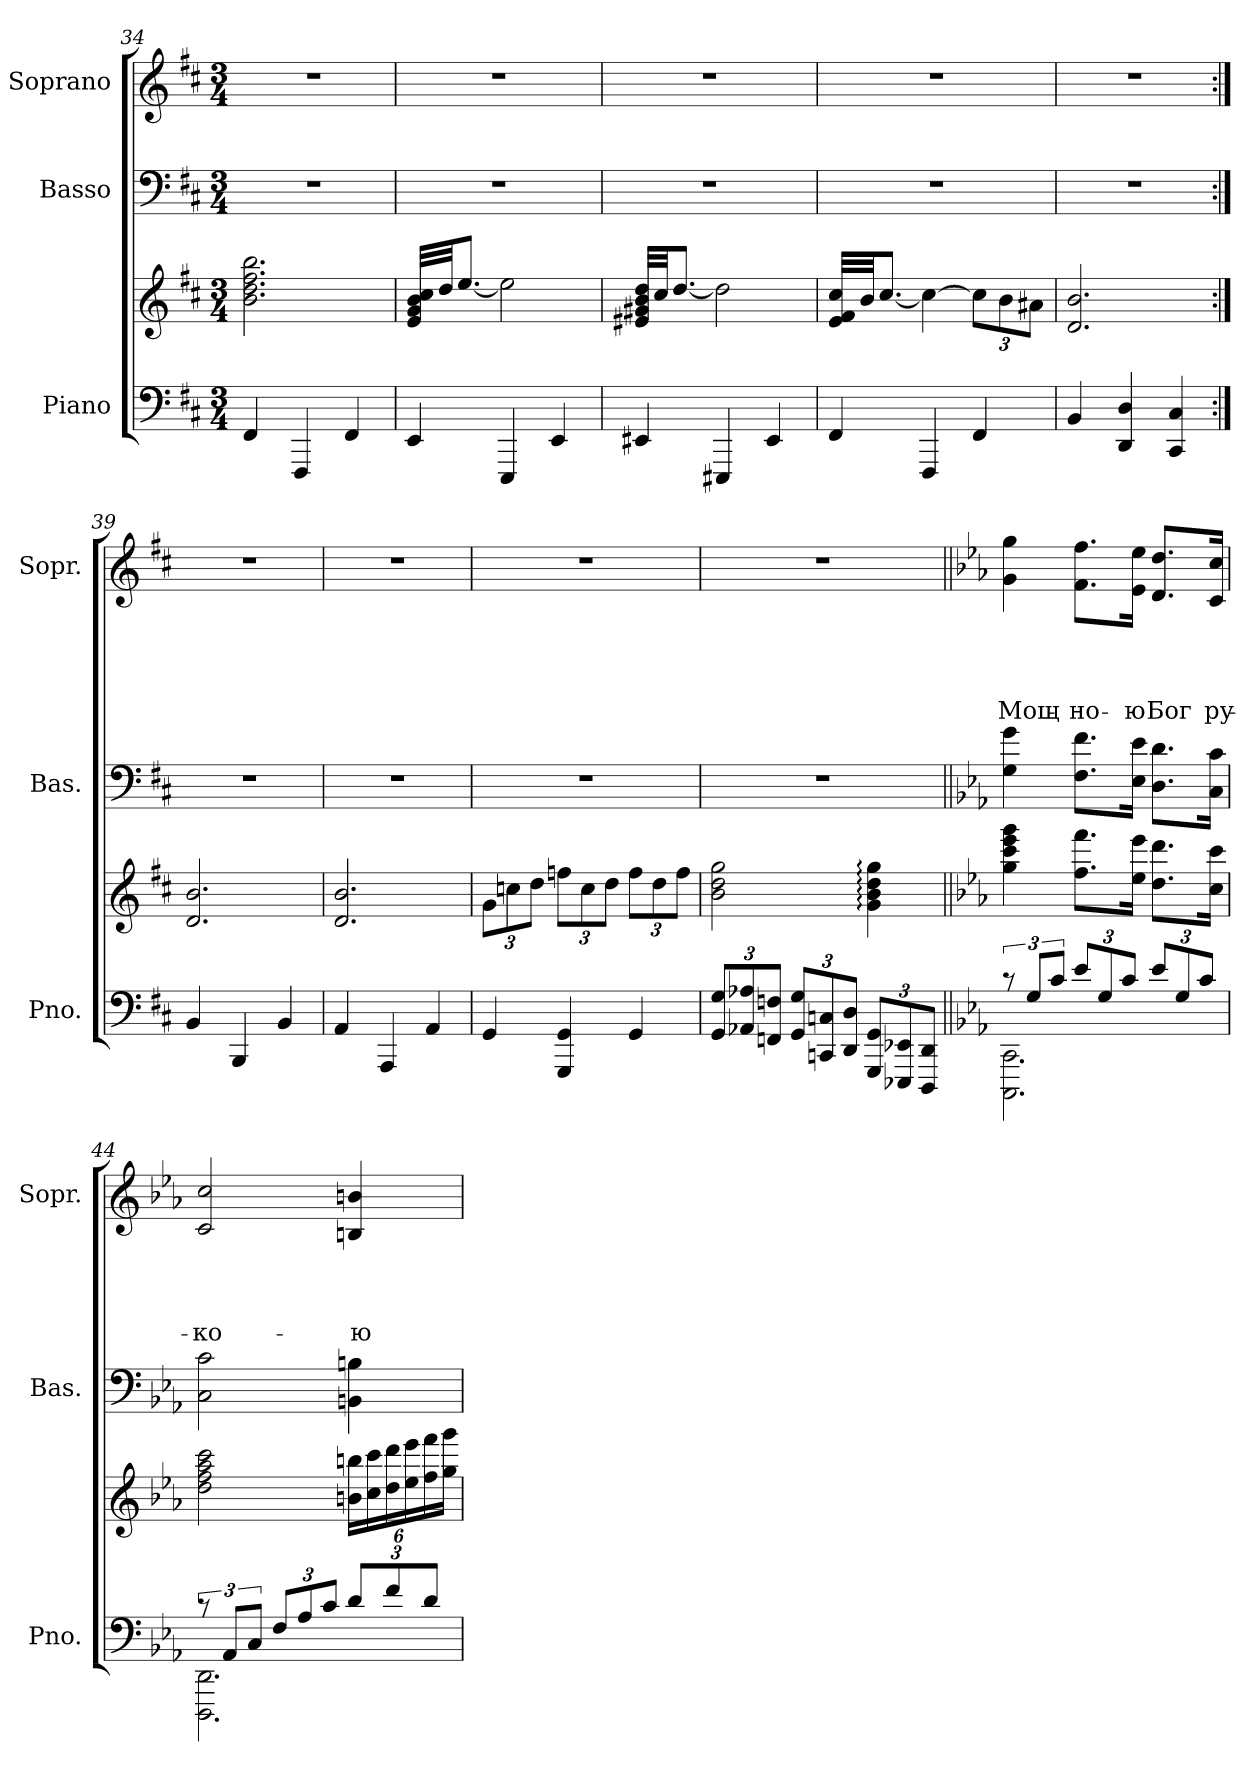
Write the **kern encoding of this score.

**kern	**kern	**kern	**kern	**text	**text	**text	**text
*part3	*part3	*part2	*part1	*part1	*part1	*part1	*part1
*staff4	*staff3	*staff2	*staff1	*staff1	*staff1	*staff1	*staff1
*I"Piano	*	*I"Basso	*I"Soprano	*	*	*	*
*I'Pno.	*	*I'Bas.	*I'Sopr.	*	*	*	*
*clefF4	*clefG2	*clefF4	*clefG2	*	*	*	*
*k[f#c#]	*k[f#c#]	*k[f#c#]	*k[f#c#]	*	*	*	*
*b:	*b:	*b:	*b:	*	*	*	*
*M3/4	*M3/4	*M3/4	*M3/4	*	*	*	*
=34	=34	=34	=34	=34	=34	=34	=34
4FF#/	2.b\ 2.dd\ 2.ff#\ 2.bb\	2.r	2.r	.	.	.	.
4FFF#/	.	.	.	.	.	.	.
4FF#/	.	.	.	.	.	.	.
=35	=35	=35	=35	=35	=35	=35	=35
4EE/	32e/ 32g/ 32b/ 32cc#/LLL	2.r	2.r	.	.	.	.
.	32dd/JJ	.	.	.	.	.	.
.	[8.ee/J	.	.	.	.	.	.
4EEE/	2ee\]	.	.	.	.	.	.
4EE/	.	.	.	.	.	.	.
=36	=36	=36	=36	=36	=36	=36	=36
4EE#X/	32e#X/ 32g#X/ 32b/ 32dd/LLL	2.r	2.r	.	.	.	.
.	32cc#/JJ	.	.	.	.	.	.
.	[8.dd/J	.	.	.	.	.	.
4EEE#X/	2dd\]	.	.	.	.	.	.
4EE#/	.	.	.	.	.	.	.
!!LO:LB:g=z
=37	=37	=37	=37	=37	=37	=37	=37
4FF#/	32e/ 32f#/ 32cc#/LLL	2.r	2.r	.	.	.	.
.	32b/JJ	.	.	.	.	.	.
.	[8.cc#/J	.	.	.	.	.	.
4FFF#/	4cc#\_	.	.	.	.	.	.
4FF#/	12cc#\L]	.	.	.	.	.	.
.	12b\	.	.	.	.	.	.
.	12a#X\J	.	.	.	.	.	.
=38	=38	=38	=38	=38	=38	=38	=38
4BB/	2.d/ 2.b/	2.r	2.r	.	.	.	.
4DD/ 4D/	.	.	.	.	.	.	.
4CC#/ 4C#/	.	.	.	.	.	.	.
=39:|!	=39:|!	=39:|!	=39:|!	=39:|!	=39:|!	=39:|!	=39:|!
4BB/	2.d/ 2.b/	2.r	2.r	.	.	.	.
4BBB/	.	.	.	.	.	.	.
4BB/	.	.	.	.	.	.	.
=40	=40	=40	=40	=40	=40	=40	=40
4AA/	2.d/ 2.b/	2.r	2.r	.	.	.	.
4AAA/	.	.	.	.	.	.	.
4AA/	.	.	.	.	.	.	.
!!LO:LB:g=z
=41	=41	=41	=41	=41	=41	=41	=41
4GG/	12g\L	2.r	2.r	.	.	.	.
.	12ccn\	.	.	.	.	.	.
.	12dd\J	.	.	.	.	.	.
4GGG/ 4GG/	12ffn\L	.	.	.	.	.	.
.	12cc\	.	.	.	.	.	.
.	12dd\J	.	.	.	.	.	.
4GG/	12ff\L	.	.	.	.	.	.
.	12dd\	.	.	.	.	.	.
.	12ff\J	.	.	.	.	.	.
=42	=42	=42	=42	=42	=42	=42	=42
12GG/ 12G/L	2b\ 2dd\ 2gg\	2.r	2.r	.	.	.	.
12AA-X/ 12A-X/	.	.	.	.	.	.	.
12FFn/ 12Fn/J	.	.	.	.	.	.	.
12GG/ 12G/L	.	.	.	.	.	.	.
12CCn/ 12Cn/	.	.	.	.	.	.	.
12DD/ 12D/J	.	.	.	.	.	.	.
12GGG/ 12GG/L	4g\: 4b\: 4dd\: 4gg\:	.	.	.	.	.	.
12EEE-X/ 12EE-X/	.	.	.	.	.	.	.
12DDD/ 12DD/J	.	.	.	.	.	.	.
=43||	=43||	=43||	=43||	=43||	=43||	=43||	=43||
*k[b-e-a-]	*k[b-e-a-]	*k[b-e-a-]	*k[b-e-a-]	*	*	*	*
*c:	*c:	*c:	*c:	*	*	*	*
*^	*	*	*	*	*	*	*
!	!	!	!	!	!	!	!	!LO:LY:b
12rc	2.CCC\ 2.CC\	4gg\ 4ccc\ 4eee-\ 4ggg\	4G\ 4g\	4g\ 4gg\	.	.	.	Мощ-
12G/L	.	.	.	.	.	.	.	.
12c/J	.	.	.	.	.	.	.	.
!	!	!	!	!	!	!	!	!LO:LY:b
12e-/L	.	8.ff\ 8.fff\L	8.F\ 8.f\L	8.f\ 8.ff\L	.	.	.	-но-
12G/	.	.	.	.	.	.	.	.
12c/J	.	.	.	.	.	.	.	.
!	!	!	!	!	!	!	!	!LO:LY:b
.	.	16ee-\ 16eee-\Jk	16E-\ 16e-\Jk	16e-\ 16ee-\Jk	.	.	.	-ю
!	!	!	!	!	!	!	!	!LO:LY:b
12e-/L	.	8.dd\ 8.ddd\L	8.D\ 8.d\L	8.d/ 8.dd/L	.	.	.	Бог
12G/	.	.	.	.	.	.	.	.
12c/J	.	.	.	.	.	.	.	.
!	!	!	!	!	!	!	!	!LO:LY:b
.	.	16cc\ 16ccc\Jk	16C\ 16c\Jk	16c/ 16cc/Jk	.	.	.	ру-
!!LO:PB:g=z
=44	=44	=44	=44	=44	=44	=44	=44	=44
!	!	!	!	!	!	!	!	!LO:LY:b
12rc	2.DDD\ 2.DD\	2dd\ 2ff\ 2aa-\ 2ccc\	2C\ 2c\	2c/ 2cc/	.	.	.	-ко-
12AA-/L	.	.	.	.	.	.	.	.
12C/J	.	.	.	.	.	.	.	.
12F/L	.	.	.	.	.	.	.	.
12A-/	.	.	.	.	.	.	.	.
12c/J	.	.	.	.	.	.	.	.
!	!	!	!	!	!	!	!	!LO:LY:b
12d/L	.	24bn\ 24bbn\LL	4BBn\ 4Bn\	4Bn/ 4bn/	.	.	.	-ю
.	.	24cc\ 24ccc\	.	.	.	.	.	.
12f/	.	24dd\ 24ddd\	.	.	.	.	.	.
.	.	24ee-\ 24eee-\	.	.	.	.	.	.
12d/J	.	24ff\ 24fff\	.	.	.	.	.	.
.	.	24gg\ 24ggg\JJ	.	.	.	.	.	.
*v	*v	*	*	*	*	*	*	*
=	=	=	=	=	=	=	=
*-	*-	*-	*-	*-	*-	*-	*-
